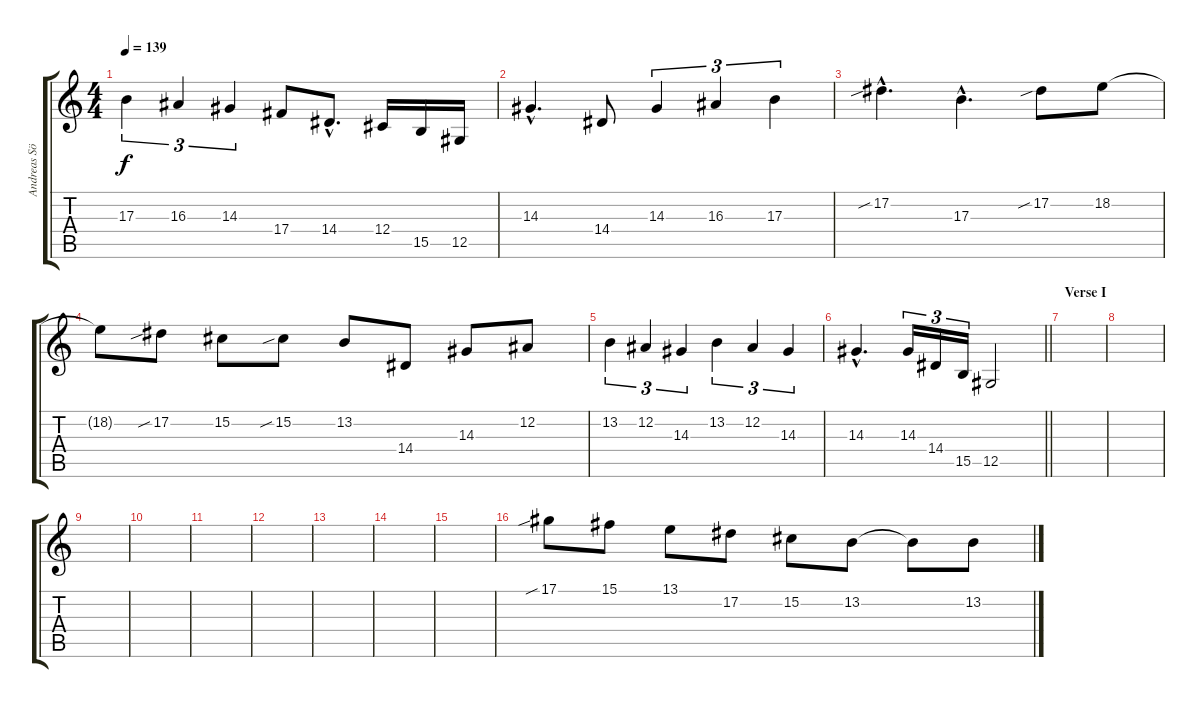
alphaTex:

\track ("Andreas Söderin" "Andreas Sö") {instrument lead2sawtooth}
\staff {score tabs}
\tuning (Eb4 Bb3 Gb3 Db3 Ab2 Eb2) {hide}
\ts (4 4)
\tempo 139
\clef g2
\ks c
17.3.4{tu (3 2) dy f} 16.3.4{tu (3 2)} 14.3.4{tu (3 2)} 17.4.8 14.4{hac}.8{d} 12.4.16 15.5.16 12.5.16 |
14.3{hac}.4{d} 14.4.8 14.3.4{tu (3 2)} 16.3.4{tu (3 2)} 17.3.4{tu (3 2)} |
17.2{sib hac}.4{d} 17.3{hac}.4{d} 17.2{sib}.8 18.2.8 |
18.2{t}.8 17.2{sib}.8 15.2.8 15.2{sib}.8 13.2.8 14.4.8 14.3.8 12.2.8 |
13.2.4{tu (3 2)} 12.2.4{tu (3 2)} 14.3.4{tu (3 2)} 13.2.4{tu (3 2)} 12.2.4{tu (3 2)} 14.3.4{tu (3 2)} |
\barLineRight lightlight
14.3{hac}.4{d volume 4} 14.3.16{tu (3 2)} 14.4.16{tu (3 2)} 15.5.16{tu (3 2)} 12.5.2 |
\section ("" "Verse I")
|
|
|
|
|
|
|
|
|
17.1{sib}.8 15.1.8 13.1.8 17.2.8 15.2.8 13.2.8 13.2{t}.8 13.2.8
